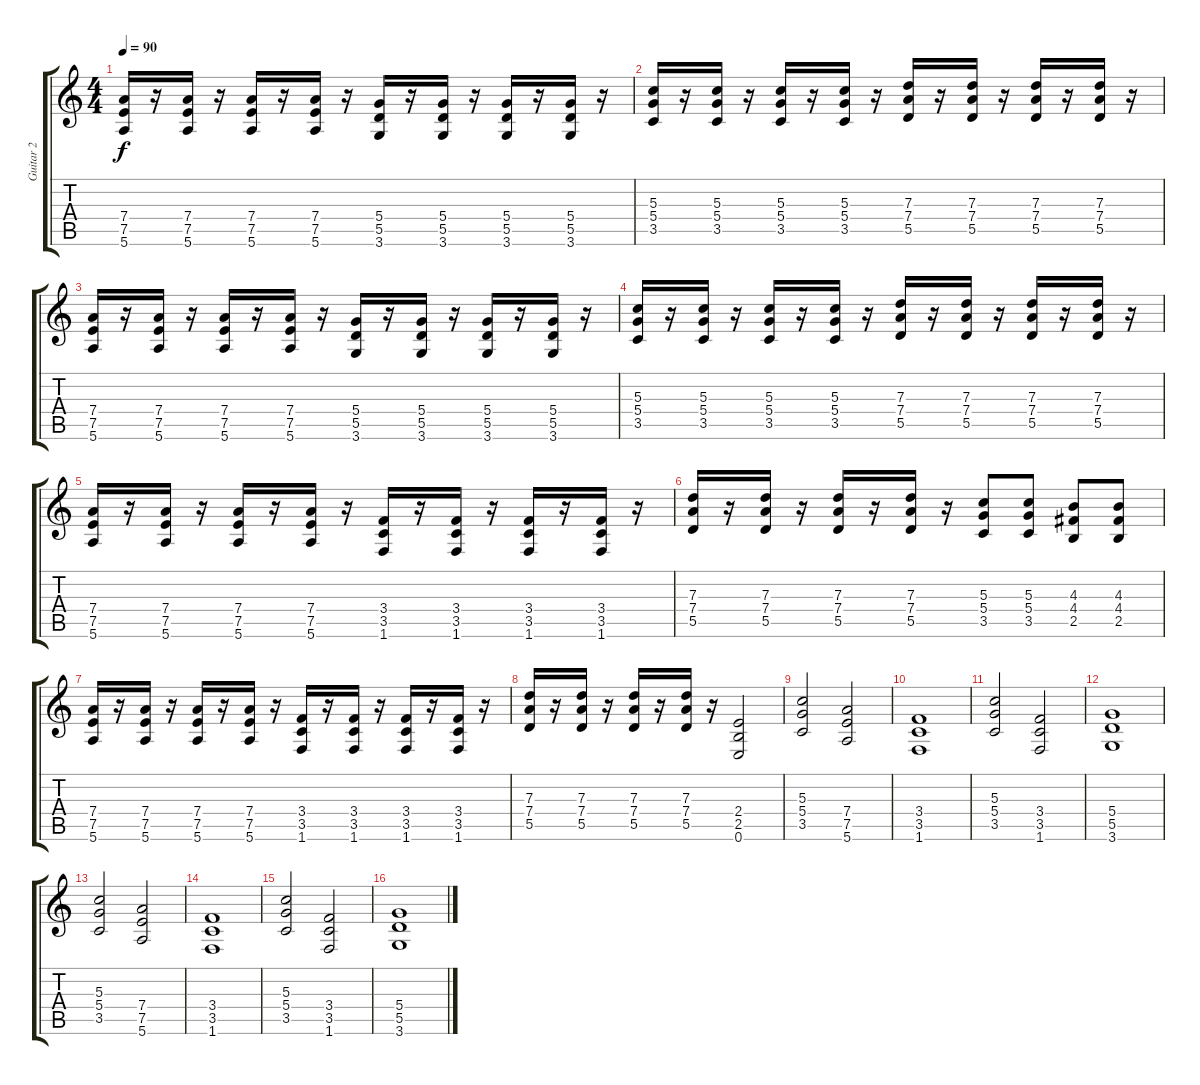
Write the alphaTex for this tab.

\track ("Guitar 2" "Guitar 2") {instrument distortionguitar}
\staff {score tabs}
\tuning (E4 B3 G3 D3 A2 E2) {hide}
\ts (4 4)
\tempo 90
\clef g2
\ks c
(7.4 7.5 5.6).16{dy f} r.16 (7.4 7.5 5.6).16 r.16 (7.4 7.5 5.6).16 r.16 (7.4 7.5 5.6).16 r.16 (5.4 5.5 3.6).16 r.16 (5.4 5.5 3.6).16 r.16 (5.4 5.5 3.6).16 r.16 (5.4 5.5 3.6).16 r.16 |
(5.3 5.4 3.5).16 r.16 (5.3 5.4 3.5).16 r.16 (5.3 5.4 3.5).16 r.16 (5.3 5.4 3.5).16 r.16 (7.3 7.4 5.5).16 r.16 (7.3 7.4 5.5).16 r.16 (7.3 7.4 5.5).16 r.16 (7.3 7.4 5.5).16 r.16 |
(7.4 7.5 5.6).16 r.16 (7.4 7.5 5.6).16 r.16 (7.4 7.5 5.6).16 r.16 (7.4 7.5 5.6).16 r.16 (5.4 5.5 3.6).16 r.16 (5.4 5.5 3.6).16 r.16 (5.4 5.5 3.6).16 r.16 (5.4 5.5 3.6).16 r.16 |
(5.3 5.4 3.5).16 r.16 (5.3 5.4 3.5).16 r.16 (5.3 5.4 3.5).16 r.16 (5.3 5.4 3.5).16 r.16 (7.3 7.4 5.5).16 r.16 (7.3 7.4 5.5).16 r.16 (7.3 7.4 5.5).16 r.16 (7.3 7.4 5.5).16 r.16 |
(7.4 7.5 5.6).16 r.16 (7.4 7.5 5.6).16 r.16 (7.4 7.5 5.6).16 r.16 (7.4 7.5 5.6).16 r.16 (3.4 3.5 1.6).16 r.16 (3.4 3.5 1.6).16 r.16 (3.4 3.5 1.6).16 r.16 (3.4 3.5 1.6).16 r.16 |
(7.3 7.4 5.5).16 r.16 (7.3 7.4 5.5).16 r.16 (7.3 7.4 5.5).16 r.16 (7.3 7.4 5.5).16 r.16 (5.3 5.4 3.5).8 (5.3 5.4 3.5).8 (4.3 4.4 2.5).8 (4.3 4.4 2.5).8 |
(7.4 7.5 5.6).16 r.16 (7.4 7.5 5.6).16 r.16 (7.4 7.5 5.6).16 r.16 (7.4 7.5 5.6).16 r.16 (3.4 3.5 1.6).16 r.16 (3.4 3.5 1.6).16 r.16 (3.4 3.5 1.6).16 r.16 (3.4 3.5 1.6).16 r.16 |
(7.3 7.4 5.5).16 r.16 (7.3 7.4 5.5).16 r.16 (7.3 7.4 5.5).16 r.16 (7.3 7.4 5.5).16 r.16 (2.4 2.5 0.6).2 |
(5.3 5.4 3.5).2 (7.4 7.5 5.6).2 |
(3.4 3.5 1.6).1 |
(5.3 5.4 3.5).2 (3.4 3.5 1.6).2 |
(5.4 5.5 3.6).1 |
(5.3 5.4 3.5).2 (7.4 7.5 5.6).2 |
(3.4 3.5 1.6).1 |
(5.3 5.4 3.5).2 (3.4 3.5 1.6).2 |
(5.4 5.5 3.6).1
